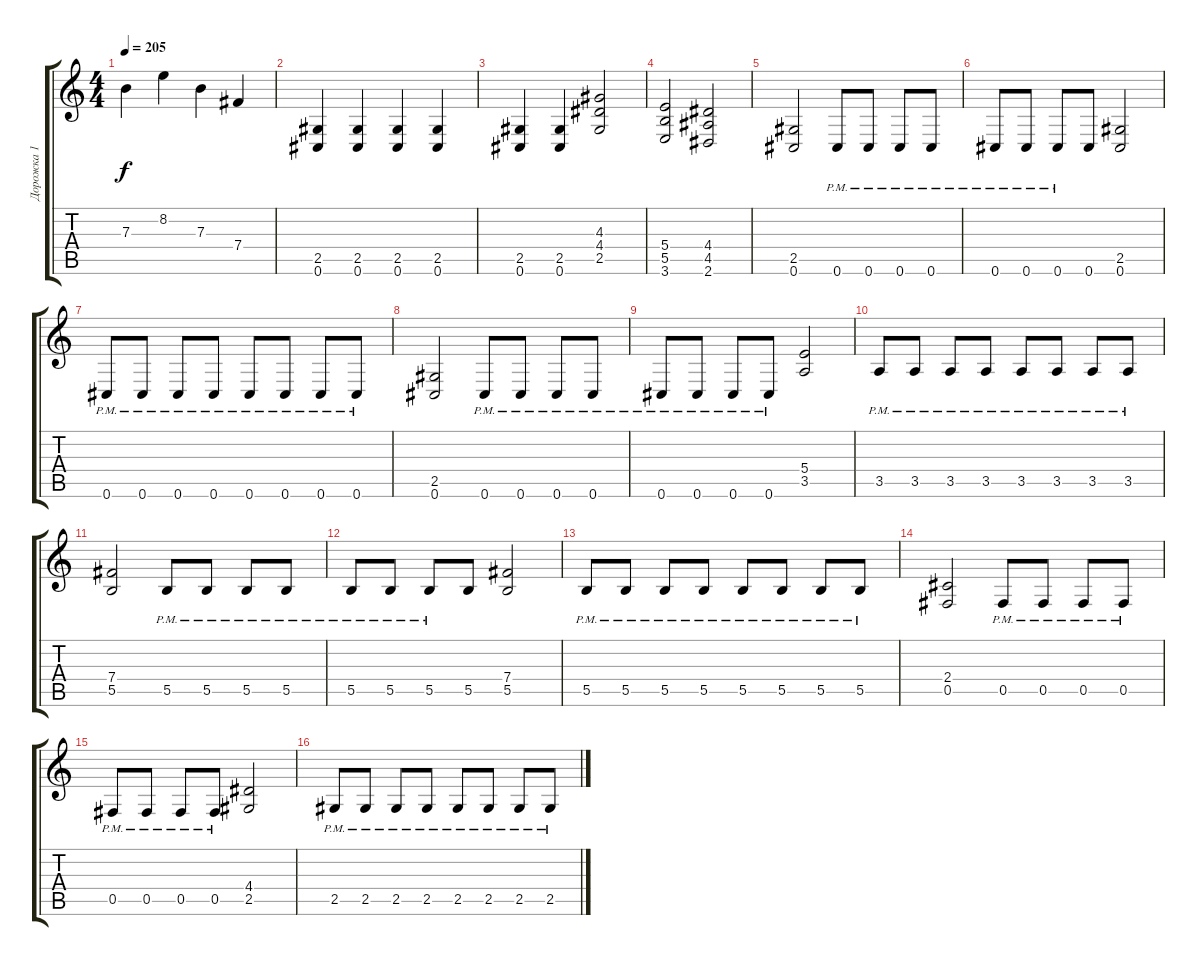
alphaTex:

\track ("Дорожка 1" "Дорожка 1") {instrument distortionguitar}
\staff {score tabs}
\tuning (Db4 Ab3 E3 B2 Gb2 Db2) {hide}
\ts (4 4)
\tempo 205
\clef g2
\ks c
7.3.4{dy f} 8.2.4 7.3.4 7.4.4 |
(2.5 0.6).4{instrument distortionguitar} (2.5 0.6).4 (2.5 0.6).4 (2.5 0.6).4 |
(2.5 0.6).4 (2.5 0.6).4 (4.3 4.4 2.5).2 |
(5.4 5.5 3.6).2 (4.4 4.5 2.6).2 |
(2.5 0.6).2 0.6{pm}.8 0.6{pm}.8 0.6{pm}.8 0.6{pm}.8 |
0.6{pm}.8 0.6{pm}.8 0.6{pm}.8 0.6.8 (2.5 0.6).2 |
0.6{pm}.8 0.6{pm}.8 0.6{pm}.8 0.6{pm}.8 0.6{pm}.8 0.6{pm}.8 0.6{pm}.8 0.6{pm}.8 |
(2.5 0.6).2 0.6{pm}.8 0.6{pm}.8 0.6{pm}.8 0.6{pm}.8 |
0.6{pm}.8 0.6{pm}.8 0.6{pm}.8 0.6{pm}.8 (5.4 3.5).2 |
3.5{pm}.8 3.5{pm}.8 3.5{pm}.8 3.5{pm}.8 3.5{pm}.8 3.5{pm}.8 3.5{pm}.8 3.5{pm}.8 |
(7.4 5.5).2 5.5{pm}.8 5.5{pm}.8 5.5{pm}.8 5.5{pm}.8 |
5.5{pm}.8 5.5{pm}.8 5.5{pm}.8 5.5.8 (7.4 5.5).2 |
5.5{pm}.8 5.5{pm}.8 5.5{pm}.8 5.5{pm}.8 5.5{pm}.8 5.5{pm}.8 5.5{pm}.8 5.5{pm}.8 |
(2.4 0.5).2 0.5{pm}.8 0.5{pm}.8 0.5{pm}.8 0.5{pm}.8 |
0.5{pm}.8 0.5{pm}.8 0.5{pm}.8 0.5{pm}.8 (4.4 2.5).2 |
2.5{pm}.8 2.5{pm}.8 2.5{pm}.8 2.5{pm}.8 2.5{pm}.8 2.5{pm}.8 2.5{pm}.8 2.5{pm}.8
